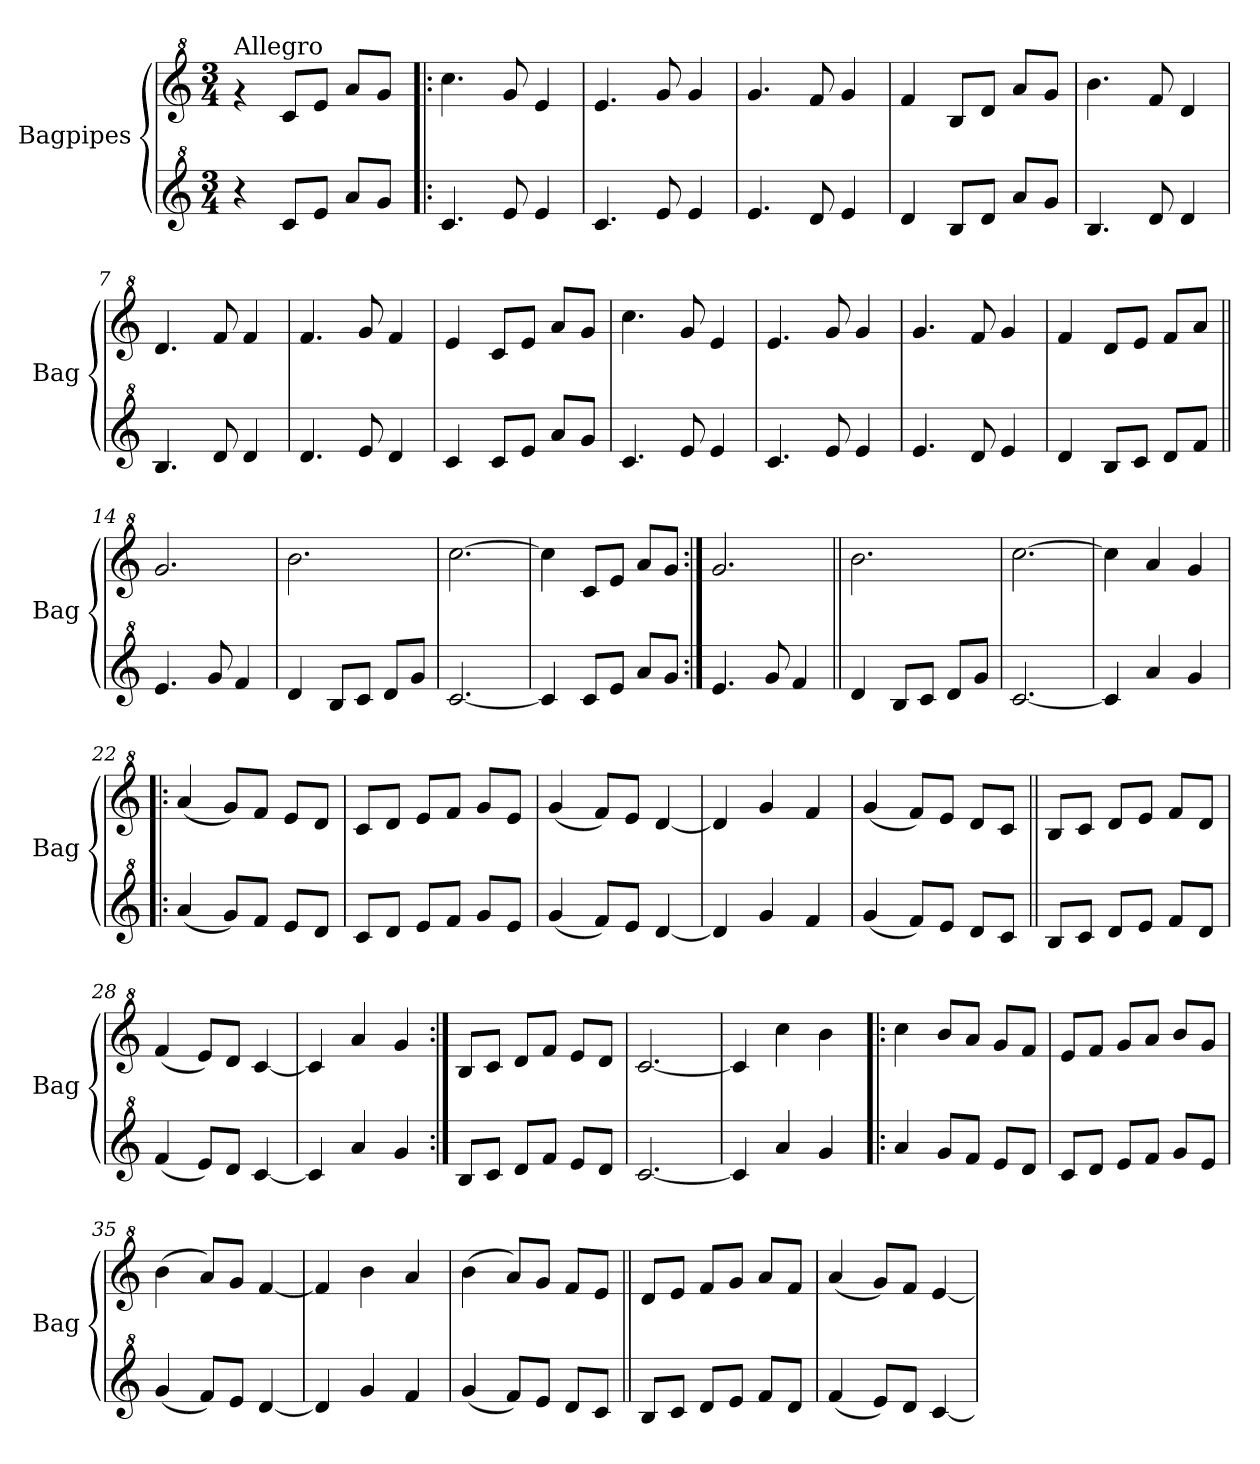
**kern	**kern
*part2	*part1
*staff2	*staff1
*I"Bagpipes	*I"Bagpipes
*I'Bag	*I'Bag
*clefG^2	*clefG^2
*k[]	*k[]
*C:	*C:
*M3/4	*M3/4
=1	=1
!	!LO:TX:a:t=Allegro
4r	4rgg
8cc/L	8cc/L
8ee/J	8ee/J
8aa/L	8aa/L
8gg/J	8gg/J
=2!|:	=2!|:
4.cc/	4.ccc\
8ee/	8gg/
4ee/	4ee/
=3	=3
4.cc/	4.ee/
8ee/	8gg/
4ee/	4gg/
=4	=4
4.ee/	4.gg/
8dd/	8ff/
4ee/	4gg/
=5	=5
4dd/	4ff/
8b/L	8b/L
8dd/J	8dd/J
8aa/L	8aa/L
8gg/J	8gg/J
=6	=6
4.b/	4.bb\
8dd/	8ff/
4dd/	4dd/
=7	=7
4.b/	4.dd/
8dd/	8ff/
4dd/	4ff/
=8	=8
4.dd/	4.ff/
8ee/	8gg/
4dd/	4ff/
=9	=9
4cc/	4ee/
8cc/L	8cc/L
8ee/J	8ee/J
8aa/L	8aa/L
8gg/J	8gg/J
!!LO:LB:g=z
=10	=10
4.cc/	4.ccc\
8ee/	8gg/
4ee/	4ee/
=11	=11
4.cc/	4.ee/
8ee/	8gg/
4ee/	4gg/
=12	=12
4.ee/	4.gg/
8dd/	8ff/
4ee/	4gg/
=13	=13
4dd/	4ff/
8b/L	8dd/L
8cc/J	8ee/J
8dd/L	8ff/L
8ff/J	8aa/J
=14||	=14||
4.ee/	2.gg/
8gg/	.
4ff/	.
=15	=15
4dd/	2.bb\
8b/L	.
8cc/J	.
8dd/L	.
8gg/J	.
=16	=16
[2.cc/	[2.ccc\
=17	=17
4cc/]	4ccc\]
8cc/L	8cc/L
8ee/J	8ee/J
8aa/L	8aa/L
8gg/J	8gg/J
=18:|!	=18:|!
4.ee/	2.gg/
8gg/	.
4ff/	.
=19||	=19||
4dd/	2.bb\
8b/L	.
8cc/J	.
8dd/L	.
8gg/J	.
!!LO:LB:g=z
=20	=20
[2.cc/	[2.ccc\
=21	=21
4cc/]	4ccc\]
4aa/	4aa/
4gg/	4gg/
=22!|:	=22!|:
(4aa/	(4aa/
8gg/L)	8gg/L)
8ff/J	8ff/J
8ee/L	8ee/L
8dd/J	8dd/J
=23	=23
8cc/L	8cc/L
8dd/J	8dd/J
8ee/L	8ee/L
8ff/J	8ff/J
8gg/L	8gg/L
8ee/J	8ee/J
=24	=24
(4gg/	(4gg/
8ff/L)	8ff/L)
8ee/J	8ee/J
[4dd/	[4dd/
=25	=25
4dd/]	4dd/]
4gg/	4gg/
4ff/	4ff/
=26	=26
(4gg/	(4gg/
8ff/L)	8ff/L)
8ee/J	8ee/J
8dd/L	8dd/L
8cc/J	8cc/J
=27||	=27||
8b/L	8b/L
8cc/J	8cc/J
8dd/L	8dd/L
8ee/J	8ee/J
8ff/L	8ff/L
8dd/J	8dd/J
=28	=28
(4ff/	(4ff/
8ee/L)	8ee/L)
8dd/J	8dd/J
[4cc/	[4cc/
=29	=29
4cc/]	4cc/]
4aa/	4aa/
4gg/	4gg/
!!LO:LB:g=z
=30:|!	=30:|!
8b/L	8b/L
8cc/J	8cc/J
8dd/L	8dd/L
8ff/J	8ff/J
8ee/L	8ee/L
8dd/J	8dd/J
=31	=31
[2.cc/	[2.cc/
=32	=32
4cc/]	4cc/]
4aa/	4ccc\
4gg/	4bb\
=33!|:	=33!|:
4aa/	4ccc\
8gg/L	8bb/L
8ff/J	8aa/J
8ee/L	8gg/L
8dd/J	8ff/J
=34	=34
8cc/L	8ee/L
8dd/J	8ff/J
8ee/L	8gg/L
8ff/J	8aa/J
8gg/L	8bb/L
8ee/J	8gg/J
=35	=35
(4gg/	(4bb\
8ff/L)	8aa/L)
8ee/J	8gg/J
[4dd/	[4ff/
=36	=36
4dd/]	4ff/]
4gg/	4bb\
4ff/	4aa/
=37	=37
(4gg/	(4bb\
8ff/L)	8aa/L)
8ee/J	8gg/J
8dd/L	8ff/L
8cc/J	8ee/J
=38||	=38||
8b/L	8dd/L
8cc/J	8ee/J
8dd/L	8ff/L
8ee/J	8gg/J
8ff/L	8aa/L
8dd/J	8ff/J
!!LO:LB:g=z
=39	=39
(4ff/	(4aa/
8ee/L)	8gg/L)
8dd/J	8ff/J
[4cc/	[4ee/
=	=
*-	*-
